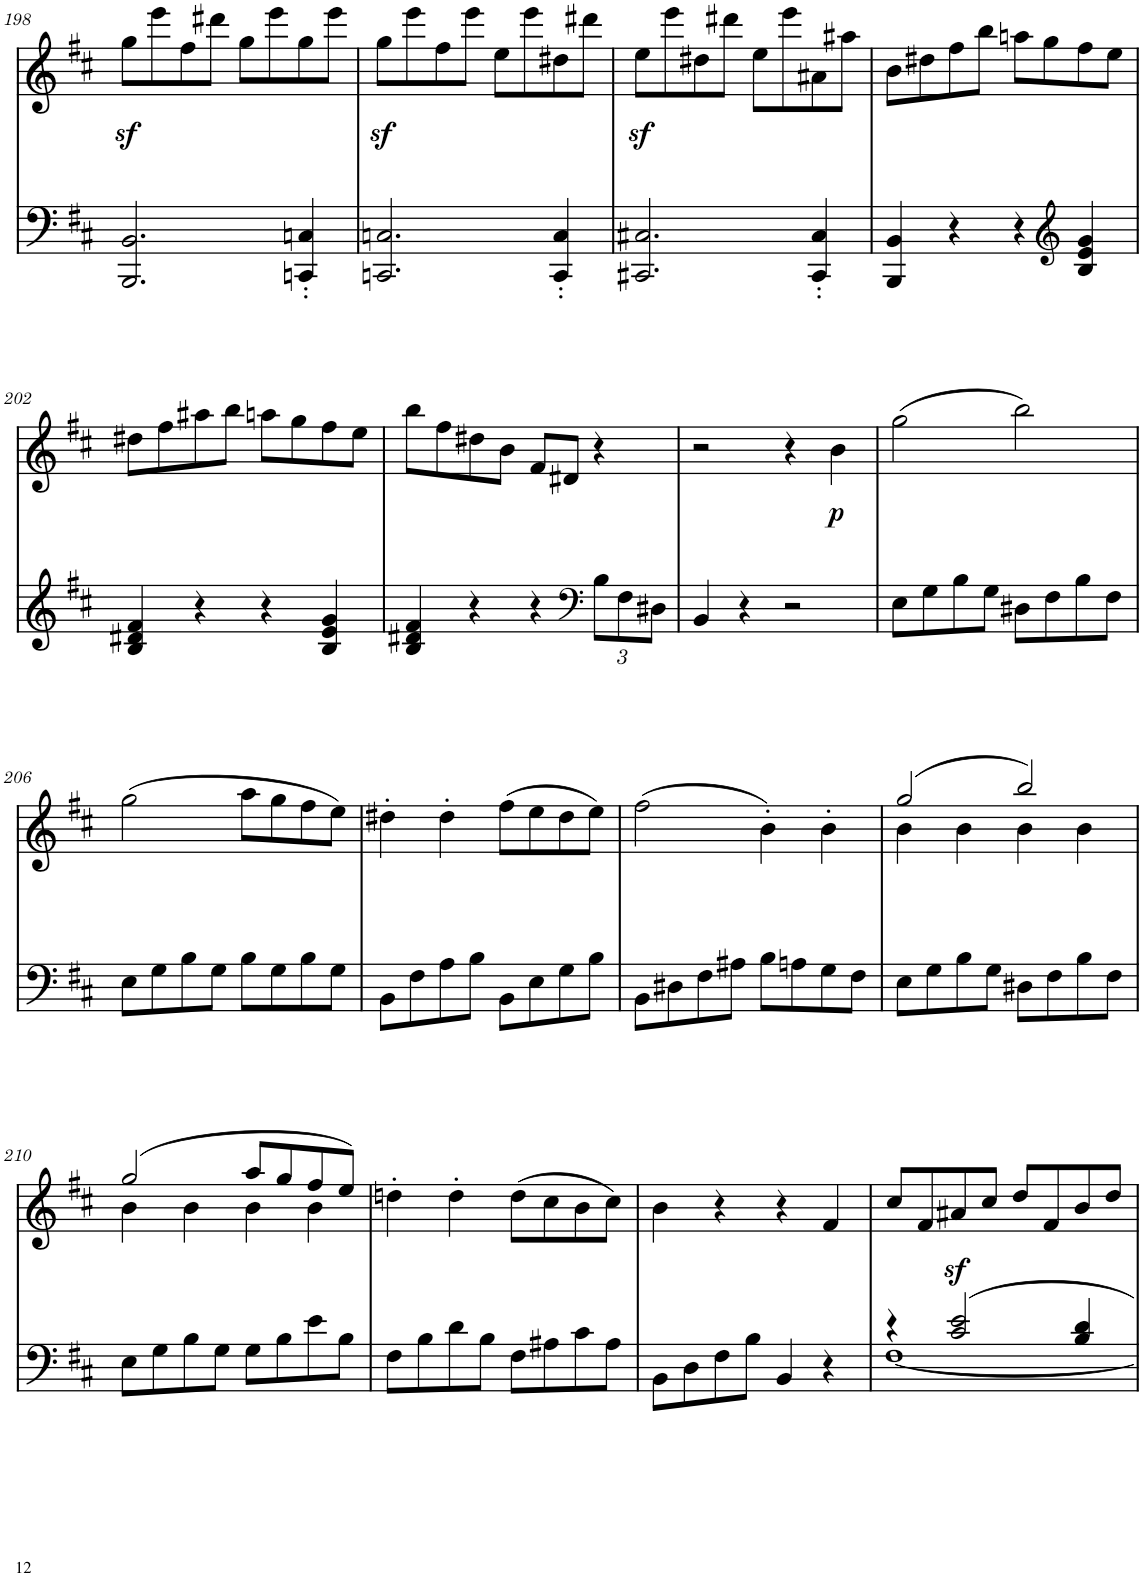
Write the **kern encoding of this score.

**kern	**kern	**text	**dynam
*part2	*part1	*part1	*part1
*staff2	*staff1	*staff1	*staff1
*I"piano	*I"piano	*	*
*I'Pno	*I'Pno	*	*
!!LO:PB:g=z
*clefF4	*clefG2	*	*
*k[f#c#]	*k[f#c#]	*	*
*M4/4	*M4/4	*	*
=198	=198	=198	=198
2.BBB/ 2.BB/	8ggz<\L	.	.
.	8eee\	.	.
.	8ff#\	.	.
.	8ddd#X\J	.	.
.	8gg\L	.	.
.	8eee\	.	.
4CCn/' 4Cn/'	8gg\	.	.
.	8eee\J	.	.
=199	=199	=199	=199
2.CCn/ 2.Cn/	8ggz<\L	.	.
.	8eee\	.	.
.	8ff#\	.	.
.	8eee\J	.	.
.	8ee\L	.	.
.	8eee\	.	.
4CC/' 4C/'	8dd#X\	.	.
.	8ddd#X\J	.	.
=200	=200	=200	=200
2.CC#X/ 2.C#X/	8eez<\L	.	.
.	8eee\	.	.
.	8dd#X\	.	.
.	8ddd#X\J	.	.
.	8ee\L	.	.
.	8eee\	.	.
4CC#/' 4C#/'	8a#X\	.	.
.	8aa#X\J	.	.
=201	=201	=201	=201
4BBB/ 4BB/	8b\L	.	.
.	8dd#X\	.	.
4r	8ff#\	.	.
.	8bb\J	.	.
4r	8aan\L	.	.
.	8gg\	.	.
*clefG2	*	*	*
4B/ 4e/ 4g/	8ff#\	.	.
.	8ee\J	.	.
!!LO:LB:g=z
=202	=202	=202	=202
4B/ 4d#X/ 4f#/	8dd#X\L	.	.
.	8ff#\	.	.
4r	8aa#X\	.	.
.	8bb\J	.	.
4r	8aan\L	.	.
.	8gg\	.	.
4B/ 4e/ 4g/	8ff#\	.	.
.	8ee\J	.	.
=203	=203	=203	=203
4B/ 4d#X/ 4f#/	8bb\L	.	.
.	8ff#\	.	.
4r	8dd#X\	.	.
.	8b\J	.	.
4r	8f#/L	.	.
.	8d#X/J	.	.
*clefF4	*	*	*
*Xbrackettup	*	*	*
12B\L	4r	.	.
12F#\	.	.	.
12D#X\J	.	.	.
=204	=204	=204	=204
4BB/	2r	.	.
4r	.	.	.
2r	4r	.	.
!	!	!LO:LY:b	!LO:DY:b
.	4b\	p	p
=205	=205	=205	=205
8E\L	(2gg\	.	.
8G\	.	.	.
8B\	.	.	.
8G\J	.	.	.
8D#X\L	2bb\)	.	.
8F#\	.	.	.
8B\	.	.	.
8F#\J	.	.	.
!!LO:LB:g=z
=206	=206	=206	=206
8E\L	(2gg\	.	.
8G\	.	.	.
8B\	.	.	.
8G\J	.	.	.
8B\L	8aa\L	.	.
8G\	8gg\	.	.
8B\	8ff#\	.	.
8G\J	8ee\J)	.	.
=207	=207	=207	=207
8BB\L	4dd#X'\	.	.
8F#\	.	.	.
8A\	4dd#'\	.	.
8B\J	.	.	.
8BB\L	(8ff#\L	.	.
8E\	8ee\	.	.
8G\	8dd#\	.	.
8B\J	8ee\J)	.	.
=208	=208	=208	=208
8BB\L	(2ff#\	.	.
8D#X\	.	.	.
8F#\	.	.	.
8A#X\J	.	.	.
8B\L	4b'\)	.	.
8An\	.	.	.
8G\	4b'\	.	.
8F#\J	.	.	.
=209	=209	=209	=209
*	*^	*	*
8E\L	(2gg/	4b\	.	.
8G\	.	.	.	.
8B\	.	4b\	.	.
8G\J	.	.	.	.
8D#X\L	2bb/)	4b\	.	.
8F#\	.	.	.	.
8B\	.	4b\	.	.
8F#\J	.	.	.	.
!!LO:LB:g=z	!!
=210	=210	=210	=210	=210
8E\L	(2gg/	4b\	.	.
8G\	.	.	.	.
8B\	.	4b\	.	.
8G\J	.	.	.	.
8G\L	8aa/L	4b\	.	.
8B\	8gg/	.	.	.
8e\	8ff#/	4b\	.	.
8B\J	8ee/J)	.	.	.
*	*v	*v	*	*
=211	=211	=211	=211
8F#\L	4ddn'\	.	.
8B\	.	.	.
8d\	4dd'\	.	.
8B\J	.	.	.
8F#\L	(8dd\L	.	.
8A#X\	8cc#\	.	.
8c#\	8b\	.	.
8A#\J	8cc#\J)	.	.
=212	=212	=212	=212
8BB\L	4b\	.	.
8D\	.	.	.
8F#\	4r	.	.
8B\J	.	.	.
4BB/	4r	.	.
4r	4f#/	.	.
=213	=213	=213	=213
*^	*	*	*
4r	[1F#	8cc#/L	.	.
.	.	8f#/	.	.
2c#/ 2e/	.	8a#Xz</	.	.
.	.	8cc#/J	.	.
.	.	8dd/L	.	.
.	.	8f#/	.	.
4B/ 4d/	.	8b/	.	.
.	.	8dd/J	.	.
*v	*v	*	*	*
=	=	=	=
*-	*-	*-	*-
